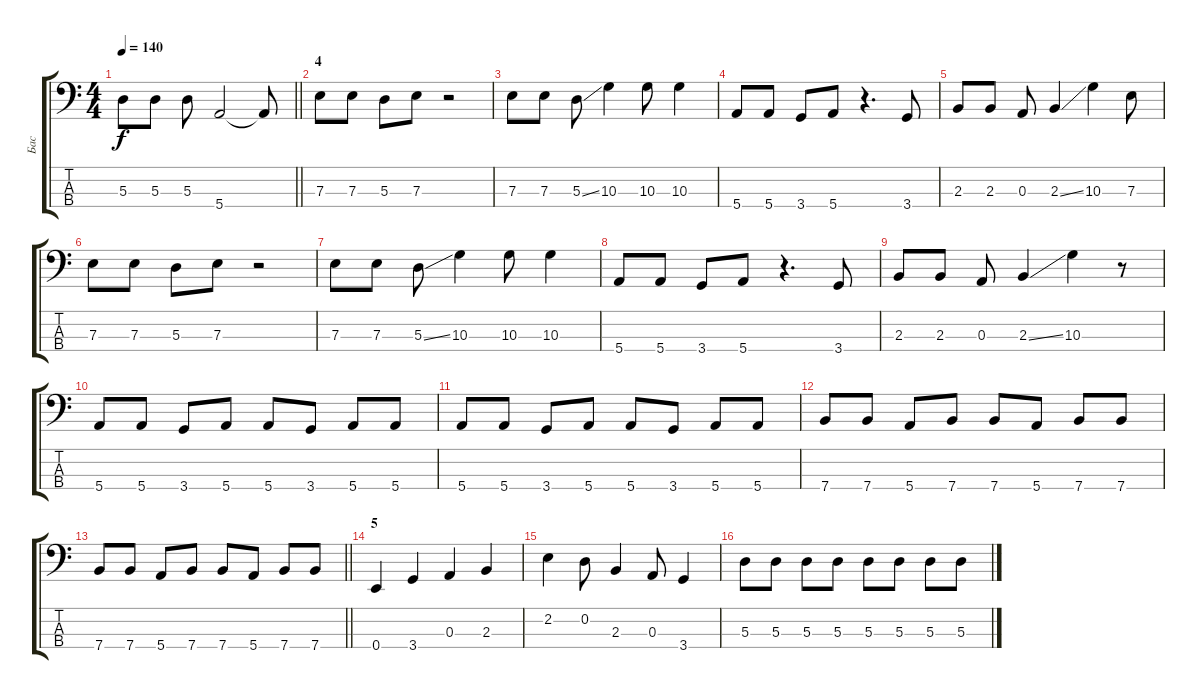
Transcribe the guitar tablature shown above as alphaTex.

\track ("Бас" "Бас") {instrument electricbassfinger}
\staff {score tabs}
\tuning (G2 D2 A1 E1) {hide}
\ts (4 4)
\tempo 140
\clef f4
\barLineRight lightlight
\ks c
5.3.8{dy f} 5.3.8 5.3.8 5.4.2 5.4{t}.8 |
\section ("" "4")
7.3.8 7.3.8 5.3.8 7.3.8 r.2 |
7.3.8 7.3.8 5.3{ss}.8 10.3.4 10.3.8 10.3.4 |
5.4.8 5.4.8 3.4.8 5.4.8 r.4{d} 3.4.8 |
2.3.8 2.3.8 0.3.8 2.3{ss}.4 10.3.4 7.3.8 |
7.3.8 7.3.8 5.3.8 7.3.8 r.2 |
7.3.8 7.3.8 5.3{ss}.8 10.3.4 10.3.8 10.3.4 |
5.4.8 5.4.8 3.4.8 5.4.8 r.4{d} 3.4.8 |
2.3.8 2.3.8 0.3.8 2.3{ss}.4 10.3.4 r.8 |
5.4.8 5.4.8 3.4.8 5.4.8 5.4.8 3.4.8 5.4.8 5.4.8 |
5.4.8 5.4.8 3.4.8 5.4.8 5.4.8 3.4.8 5.4.8 5.4.8 |
7.4.8 7.4.8 5.4.8 7.4.8 7.4.8 5.4.8 7.4.8 7.4.8 |
\barLineRight lightlight
7.4.8 7.4.8 5.4.8 7.4.8 7.4.8 5.4.8 7.4.8 7.4.8 |
\section ("" "5")
0.4.4 3.4.4 0.3.4 2.3.4 |
2.2.4 0.2.8 2.3.4 0.3.8 3.4.4 |
5.3.8 5.3.8 5.3.8 5.3.8 5.3.8 5.3.8 5.3.8 5.3.8
